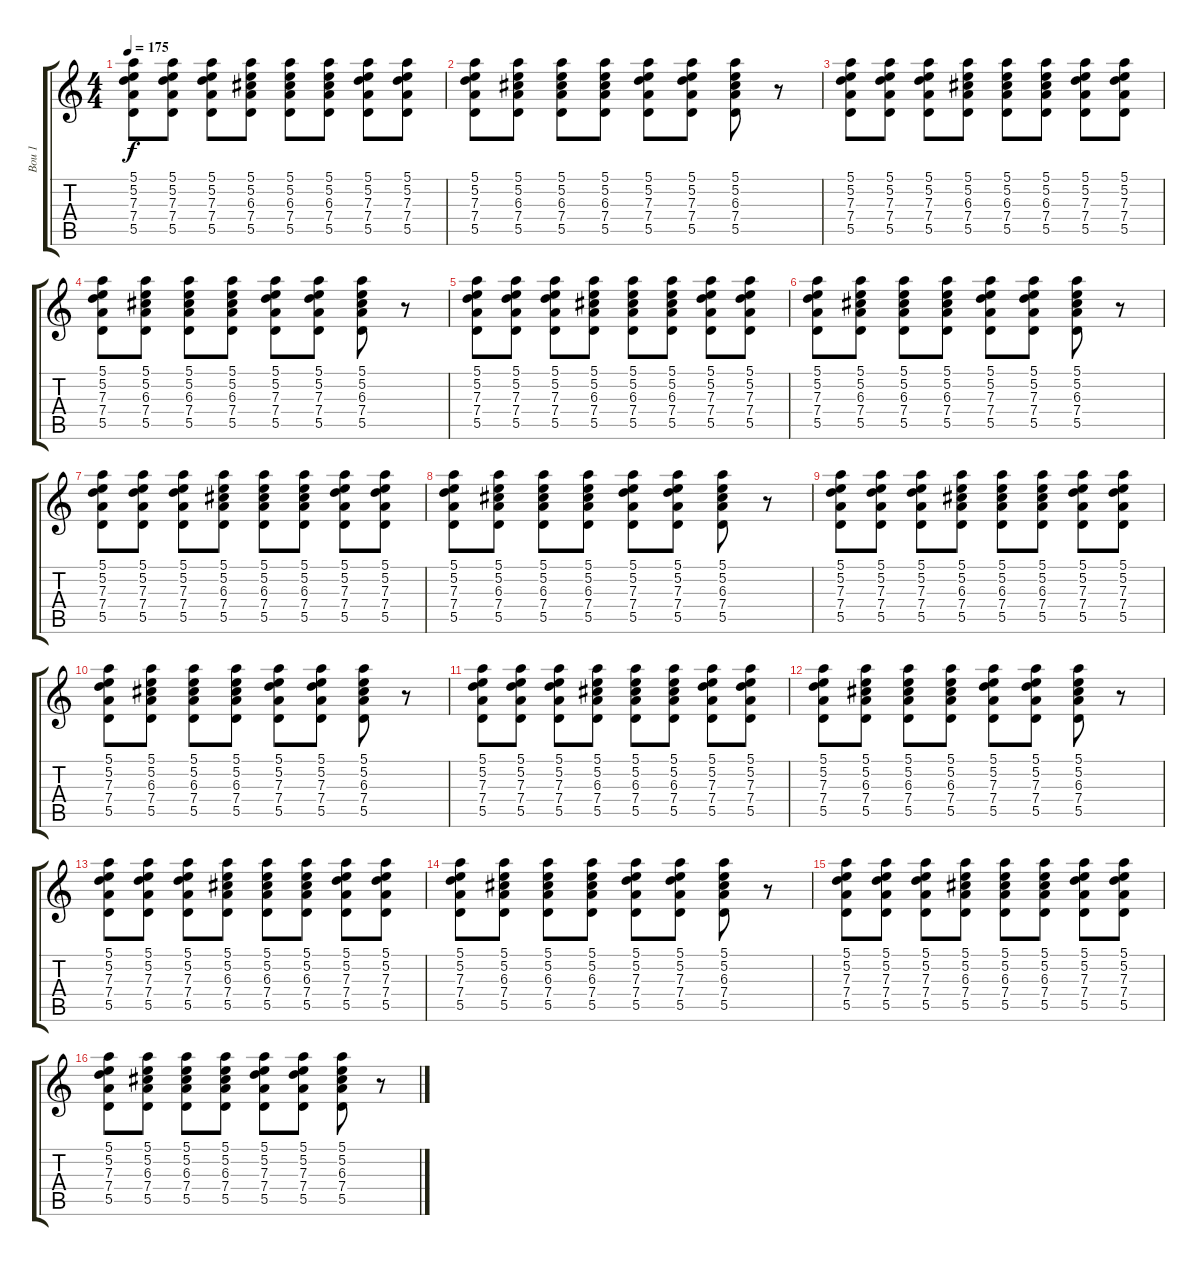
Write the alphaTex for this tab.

\track ("Bou 1" "Bou 1") {instrument distortionguitar}
\staff {score tabs}
\tuning (E4 B3 G3 D3 A2 E2) {hide}
\ts (4 4)
\tempo 175
\clef g2
\ks c
(5.1 5.2 7.3 7.4 5.5).8{dy f} (5.1 5.2 7.3 7.4 5.5).8 (5.1 5.2 7.3 7.4 5.5).8 (5.1 5.2 6.3 7.4 5.5).8 (5.1 5.2 6.3 7.4 5.5).8 (5.1 5.2 6.3 7.4 5.5).8 (5.1 5.2 7.3 7.4 5.5).8 (5.1 5.2 7.3 7.4 5.5).8 |
(5.1 5.2 7.3 7.4 5.5).8 (5.1 5.2 6.3 7.4 5.5).8 (5.1 5.2 6.3 7.4 5.5).8 (5.1 5.2 6.3 7.4 5.5).8 (5.1 5.2 7.3 7.4 5.5).8 (5.1 5.2 7.3 7.4 5.5).8 (5.1 5.2 6.3 7.4 5.5).8 r.8 |
(5.1 5.2 7.3 7.4 5.5).8 (5.1 5.2 7.3 7.4 5.5).8 (5.1 5.2 7.3 7.4 5.5).8 (5.1 5.2 6.3 7.4 5.5).8 (5.1 5.2 6.3 7.4 5.5).8 (5.1 5.2 6.3 7.4 5.5).8 (5.1 5.2 7.3 7.4 5.5).8 (5.1 5.2 7.3 7.4 5.5).8 |
(5.1 5.2 7.3 7.4 5.5).8 (5.1 5.2 6.3 7.4 5.5).8 (5.1 5.2 6.3 7.4 5.5).8 (5.1 5.2 6.3 7.4 5.5).8 (5.1 5.2 7.3 7.4 5.5).8 (5.1 5.2 7.3 7.4 5.5).8 (5.1 5.2 6.3 7.4 5.5).8 r.8 |
(5.1 5.2 7.3 7.4 5.5).8 (5.1 5.2 7.3 7.4 5.5).8 (5.1 5.2 7.3 7.4 5.5).8 (5.1 5.2 6.3 7.4 5.5).8 (5.1 5.2 6.3 7.4 5.5).8 (5.1 5.2 6.3 7.4 5.5).8 (5.1 5.2 7.3 7.4 5.5).8 (5.1 5.2 7.3 7.4 5.5).8 |
(5.1 5.2 7.3 7.4 5.5).8 (5.1 5.2 6.3 7.4 5.5).8 (5.1 5.2 6.3 7.4 5.5).8 (5.1 5.2 6.3 7.4 5.5).8 (5.1 5.2 7.3 7.4 5.5).8 (5.1 5.2 7.3 7.4 5.5).8 (5.1 5.2 6.3 7.4 5.5).8 r.8 |
(5.1 5.2 7.3 7.4 5.5).8 (5.1 5.2 7.3 7.4 5.5).8 (5.1 5.2 7.3 7.4 5.5).8 (5.1 5.2 6.3 7.4 5.5).8 (5.1 5.2 6.3 7.4 5.5).8 (5.1 5.2 6.3 7.4 5.5).8 (5.1 5.2 7.3 7.4 5.5).8 (5.1 5.2 7.3 7.4 5.5).8 |
(5.1 5.2 7.3 7.4 5.5).8 (5.1 5.2 6.3 7.4 5.5).8 (5.1 5.2 6.3 7.4 5.5).8 (5.1 5.2 6.3 7.4 5.5).8 (5.1 5.2 7.3 7.4 5.5).8 (5.1 5.2 7.3 7.4 5.5).8 (5.1 5.2 6.3 7.4 5.5).8 r.8 |
(5.1 5.2 7.3 7.4 5.5).8{balance 12} (5.1 5.2 7.3 7.4 5.5).8 (5.1 5.2 7.3 7.4 5.5).8 (5.1 5.2 6.3 7.4 5.5).8 (5.1 5.2 6.3 7.4 5.5).8 (5.1 5.2 6.3 7.4 5.5).8 (5.1 5.2 7.3 7.4 5.5).8 (5.1 5.2 7.3 7.4 5.5).8 |
(5.1 5.2 7.3 7.4 5.5).8 (5.1 5.2 6.3 7.4 5.5).8 (5.1 5.2 6.3 7.4 5.5).8 (5.1 5.2 6.3 7.4 5.5).8 (5.1 5.2 7.3 7.4 5.5).8 (5.1 5.2 7.3 7.4 5.5).8 (5.1 5.2 6.3 7.4 5.5).8 r.8 |
(5.1 5.2 7.3 7.4 5.5).8{balance 4} (5.1 5.2 7.3 7.4 5.5).8 (5.1 5.2 7.3 7.4 5.5).8 (5.1 5.2 6.3 7.4 5.5).8 (5.1 5.2 6.3 7.4 5.5).8 (5.1 5.2 6.3 7.4 5.5).8 (5.1 5.2 7.3 7.4 5.5).8 (5.1 5.2 7.3 7.4 5.5).8 |
(5.1 5.2 7.3 7.4 5.5).8 (5.1 5.2 6.3 7.4 5.5).8 (5.1 5.2 6.3 7.4 5.5).8 (5.1 5.2 6.3 7.4 5.5).8 (5.1 5.2 7.3 7.4 5.5).8 (5.1 5.2 7.3 7.4 5.5).8 (5.1 5.2 6.3 7.4 5.5).8 r.8 |
(5.1 5.2 7.3 7.4 5.5).8{volume 6 balance 12} (5.1 5.2 7.3 7.4 5.5).8 (5.1 5.2 7.3 7.4 5.5).8 (5.1 5.2 6.3 7.4 5.5).8 (5.1 5.2 6.3 7.4 5.5).8 (5.1 5.2 6.3 7.4 5.5).8 (5.1 5.2 7.3 7.4 5.5).8 (5.1 5.2 7.3 7.4 5.5).8 |
(5.1 5.2 7.3 7.4 5.5).8 (5.1 5.2 6.3 7.4 5.5).8 (5.1 5.2 6.3 7.4 5.5).8 (5.1 5.2 6.3 7.4 5.5).8 (5.1 5.2 7.3 7.4 5.5).8 (5.1 5.2 7.3 7.4 5.5).8 (5.1 5.2 6.3 7.4 5.5).8 r.8 |
(5.1 5.2 7.3 7.4 5.5).8{balance 4} (5.1 5.2 7.3 7.4 5.5).8 (5.1 5.2 7.3 7.4 5.5).8 (5.1 5.2 6.3 7.4 5.5).8 (5.1 5.2 6.3 7.4 5.5).8 (5.1 5.2 6.3 7.4 5.5).8 (5.1 5.2 7.3 7.4 5.5).8 (5.1 5.2 7.3 7.4 5.5).8 |
(5.1 5.2 7.3 7.4 5.5).8{volume 0} (5.1 5.2 6.3 7.4 5.5).8 (5.1 5.2 6.3 7.4 5.5).8 (5.1 5.2 6.3 7.4 5.5).8 (5.1 5.2 7.3 7.4 5.5).8 (5.1 5.2 7.3 7.4 5.5).8 (5.1 5.2 6.3 7.4 5.5).8 r.8
